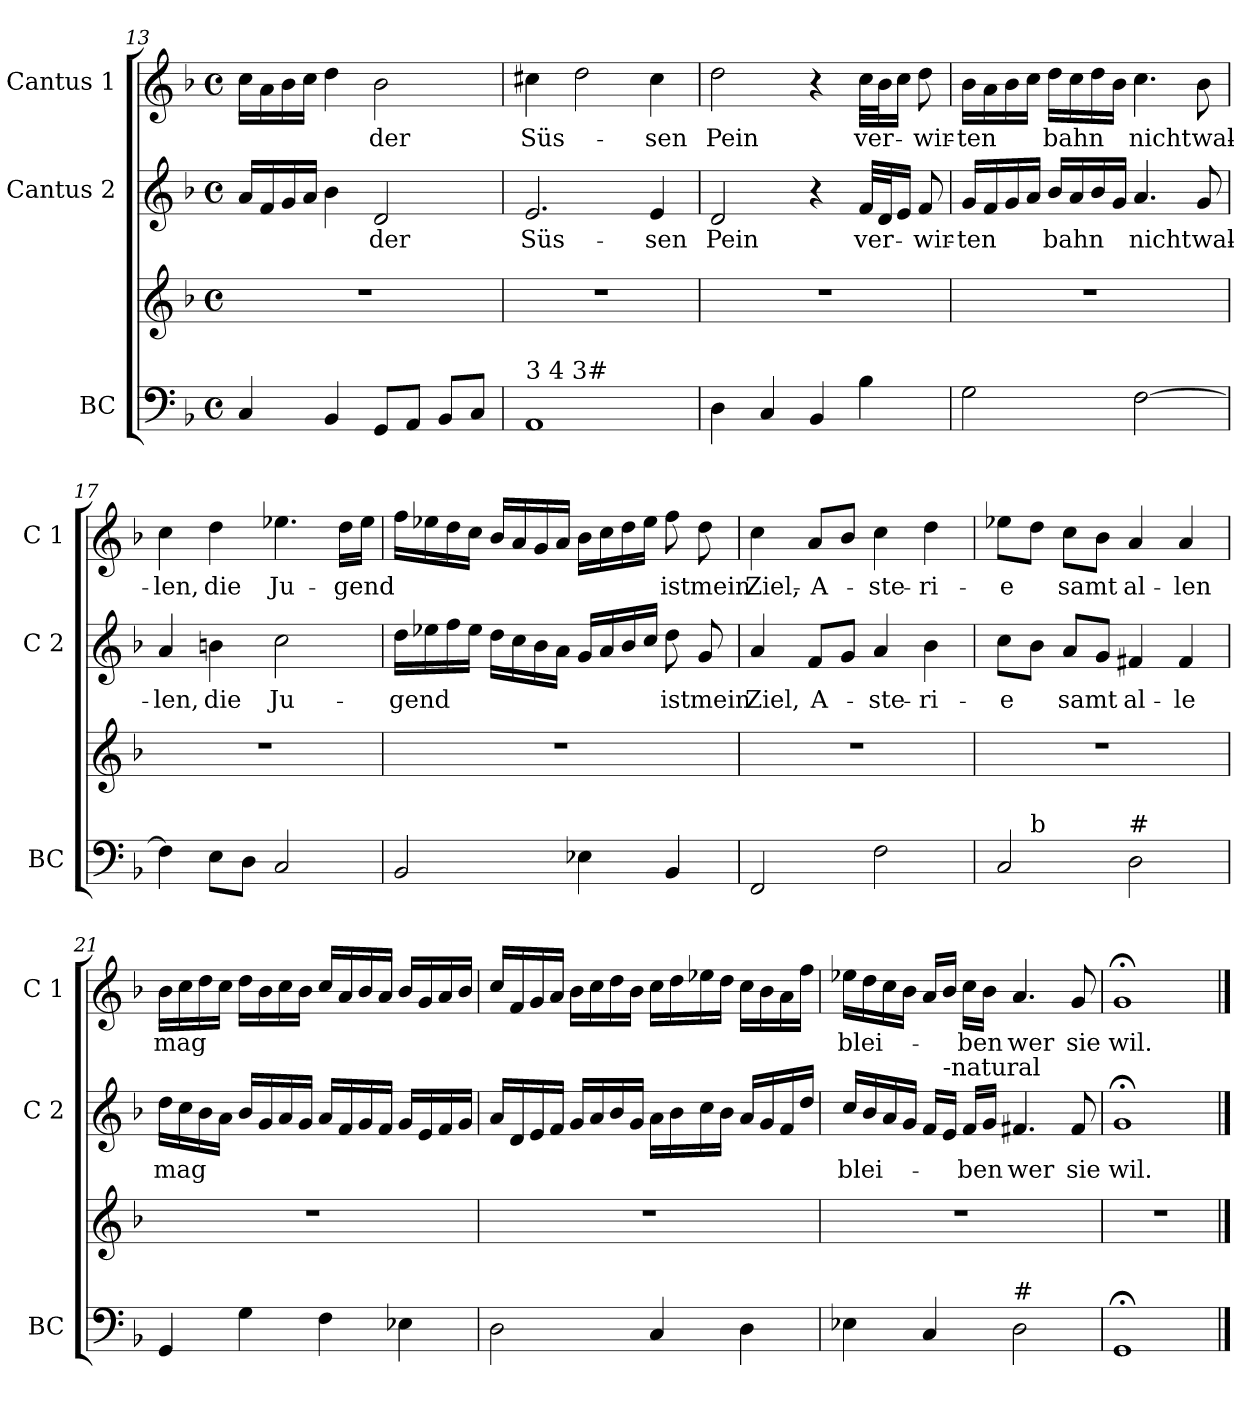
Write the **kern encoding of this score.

**kern	**kern	**kern	**text	**kern	**text
*part3	*part3	*part2	*part2	*part1	*part1
*staff4	*staff3	*staff2	*staff2	*staff1	*staff1
*I"BC	*	*I"Cantus 2	*	*I"Cantus 1	*
*I'BC	*	*I'C 2	*	*I'C 1	*
*clefF4	*clefG2	*clefG2	*	*clefG2	*
*k[b-]	*k[b-]	*k[b-]	*	*k[b-]	*
*F:	*F:	*F:	*	*F:	*
*M4/4	*M4/4	*M4/4	*	*M4/4	*
*met(c)	*met(c)	*met(c)	*	*met(c)	*
=13	=13	=13	=13	=13	=13
4C/	1r	16a/LL	.	16cc\LL	.
.	.	16f/	.	16a\	.
.	.	16g/	.	16b-\	.
.	.	16a/JJ	.	16cc\JJ	.
4BB-/	.	4b-\	.	4dd\	.
!	!	!	!LO:LY:b	!	!LO:LY:b
8GG/L	.	2d/	der	2b-\	der
8AA/J	.	.	.	.	.
8BB-/L	.	.	.	.	.
8C/J	.	.	.	.	.
=14	=14	=14	=14	=14	=14
!LO:TX:a:t=3 4 3#	!	!	!	!	!
!	!	!	!LO:LY:b	!	!LO:LY:b
1AA	1r	2.e/	Süs-	4cc#X\	Süs-
.	.	.	.	2dd\	.
!	!	!	!LO:LY:b	!	!LO:LY:b
.	.	4e/	-sen	4cc#\	-sen
=15	=15	=15	=15	=15	=15
!	!	!	!LO:LY:b	!	!LO:LY:b
4D\	1r	2d/	Pein	2dd\	Pein
4C/	.	.	.	.	.
4BB-/	.	4r	.	4r	.
!	!	!	!LO:LY:b	!	!LO:LY:b
4B-\	.	32f/LLL	ver-	32cc\LLL	ver-
.	.	32d/J	.	32b-\J	.
.	.	16e/JJ	.	16cc\JJ	.
!	!	!	!LO:LY:b	!	!LO:LY:b
.	.	8f/	-wir-	8dd\	-wir-
!!LO:LB:g=z
=16	=16	=16	=16	=16	=16
!	!	!	!LO:LY:b	!	!LO:LY:b
2G\	1r	16g/LL	-ten	16b-\LL	-ten
.	.	16f/	.	16a\	.
.	.	16g/	.	16b-\	.
.	.	16a/JJ	.	16cc\JJ	.
!	!	!	!LO:LY:b	!	!LO:LY:b
.	.	16b-/LL	bahn	16dd\LL	bahn
.	.	16a/	.	16cc\	.
.	.	16b-/	.	16dd\	.
.	.	16g/JJ	.	16b-\JJ	.
!	!	!	!LO:LY:b	!	!LO:LY:b
[2F\	.	4.a/	nicht	4.cc\	nicht
!	!	!	!LO:LY:b	!	!LO:LY:b
.	.	8g/	wal-	8b-\	wal-
=17	=17	=17	=17	=17	=17
!	!	!	!LO:LY:b	!	!LO:LY:b
4F\]	1r	4a/	-len,	4cc\	-len,
!	!	!	!LO:LY:b	!	!LO:LY:b
8E\L	.	4bn\	die	4dd\	die
8D\J	.	.	.	.	.
!	!	!	!LO:LY:b	!	!LO:LY:b
2C/	.	2cc\	Ju-	4.ee-X\	Ju-
!	!	!	!	!	!LO:LY:b
.	.	.	.	16dd\LL	-gend
.	.	.	.	16ee-\JJ	.
=18	=18	=18	=18	=18	=18
!	!	!	!LO:LY:b	!	!
2BB-/	1r	16dd\LL	-gend	16ff\LL	.
.	.	16ee-X\	.	16ee-X\	.
.	.	16ff\	.	16dd\	.
.	.	16ee-\JJ	.	16cc\JJ	.
.	.	16dd\LL	.	16b-/LL	.
.	.	16cc\	.	16a/	.
.	.	16b-\	.	16g/	.
.	.	16a\JJ	.	16a/JJ	.
4E-X\	.	16g/LL	.	16b-\LL	.
.	.	16a/	.	16cc\	.
.	.	16b-/	.	16dd\	.
.	.	16cc/JJ	.	16ee-\JJ	.
!	!	!	!LO:LY:b	!	!LO:LY:b
4BB-/	.	8dd\	ist	8ff\	ist
!	!	!	!LO:LY:b	!	!LO:LY:b
.	.	8g/	mein	8dd\	mein
!!LO:LB:g=z
=19	=19	=19	=19	=19	=19
!	!	!	!LO:LY:b	!	!LO:LY:b
2FF/	1r	4a/	Ziel,	4cc\	Ziel,-
!	!	!	!LO:LY:b	!	!LO:LY:b
.	.	8f/L	A-	8a/L	-A-
.	.	8g/J	.	8b-/J	.
!	!	!	!LO:LY:b	!	!LO:LY:b
2F\	.	4a/	-ste-	4cc\	-ste-
!	!	!	!LO:LY:b	!	!LO:LY:b
.	.	4b-\	-ri-	4dd\	-ri-
=20	=20	=20	=20	=20	=20
!	!	!	!LO:LY:b	!	!LO:LY:b
*^	*	*	*	*	*
2C/	8ryy	1r	8cc\L	-e	8ee-X\L	-e
!	!LO:TX:a:t=b	!	!	!	!	!
.	2..ryy	.	8b-\J	.	8dd\J	.
!	!	!	!	!LO:LY:b	!	!LO:LY:b
.	.	.	8a/L	samt	8cc\L	samt
.	.	.	8g/J	.	8b-\J	.
!LO:TX:a:t=#	!	!	!	!	!	!
!	!	!	!	!LO:LY:b	!	!LO:LY:b
2D\	.	.	4f#X/	al-	4a/	al-
!	!	!	!	!LO:LY:b	!	!LO:LY:b
.	.	.	4f#/	-le	4a/	-len
=21	=21	=21	=21	=21	=21	=21
!	!	!	!	!LO:LY:b	!	!LO:LY:b
*v	*v	*	*	*	*	*
4GG/	1r	16dd\LL	mag	16b-\LL	mag
.	.	16cc\	.	16cc\	.
.	.	16b-\	.	16dd\	.
.	.	16a\JJ	.	16cc\JJ	.
4G\	.	16b-/LL	.	16dd\LL	.
.	.	16g/	.	16b-\	.
.	.	16a/	.	16cc\	.
.	.	16g/JJ	.	16b-\JJ	.
4F\	.	16a/LL	.	16cc/LL	.
.	.	16f/	.	16a/	.
.	.	16g/	.	16b-/	.
.	.	16f/JJ	.	16a/JJ	.
4E-X\	.	16g/LL	.	16b-/LL	.
.	.	16e/	.	16g/	.
.	.	16f/	.	16a/	.
.	.	16g/JJ	.	16b-/JJ	.
!!LO:PB:g=z
=22	=22	=22	=22	=22	=22
2D\	1r	16a/LL	.	16cc/LL	.
.	.	16d/	.	16f/	.
.	.	16e/	.	16g/	.
.	.	16f/JJ	.	16a/JJ	.
.	.	16g/LL	.	16b-\LL	.
.	.	16a/	.	16cc\	.
.	.	16b-/	.	16dd\	.
.	.	16g/JJ	.	16b-\JJ	.
4C/	.	16a\LL	.	16cc\LL	.
.	.	16b-\	.	16dd\	.
.	.	16cc\	.	16ee-X\	.
.	.	16b-\JJ	.	16dd\JJ	.
4D\	.	16a/LL	.	16cc\LL	.
.	.	16g/	.	16b-\	.
.	.	16f/	.	16a\	.
.	.	16dd/JJ	.	16ff\JJ	.
=23	=23	=23	=23	=23	=23
!	!	!	!LO:LY:b	!	!LO:LY:b
4E-X\	1r	16cc/LL	blei-	16ee-X\LL	blei-
.	.	16b-/	.	16dd\	.
.	.	16a/	.	16cc\	.
.	.	16g/JJ	.	16b-\JJ	.
4C/	.	16f/LL	.	16a/LL	.
!	!	!LO:TX:a:t=-natural	!	!	!
.	.	16e/JJ	.	16b-/JJ	.
!	!	!	!LO:LY:b	!	!LO:LY:b
.	.	16f/LL	-ben	16cc\LL	-ben
.	.	16g/JJ	.	16b-\JJ	.
!LO:TX:a:t=#	!	!	!	!	!
!	!	!	!LO:LY:b	!	!LO:LY:b
2D\	.	4.f#X/	wer	4.a/	wer
!	!	!	!LO:LY:b	!	!LO:LY:b
.	.	8f#/	sie	8g/	sie
=24	=24	=24	=24	=24	=24
!	!	!	!LO:LY:b	!	!LO:LY:b
1GG;<	1r	1g;<	wil.	1g;<	wil.
==	==	==	==	==	==
*-	*-	*-	*-	*-	*-
